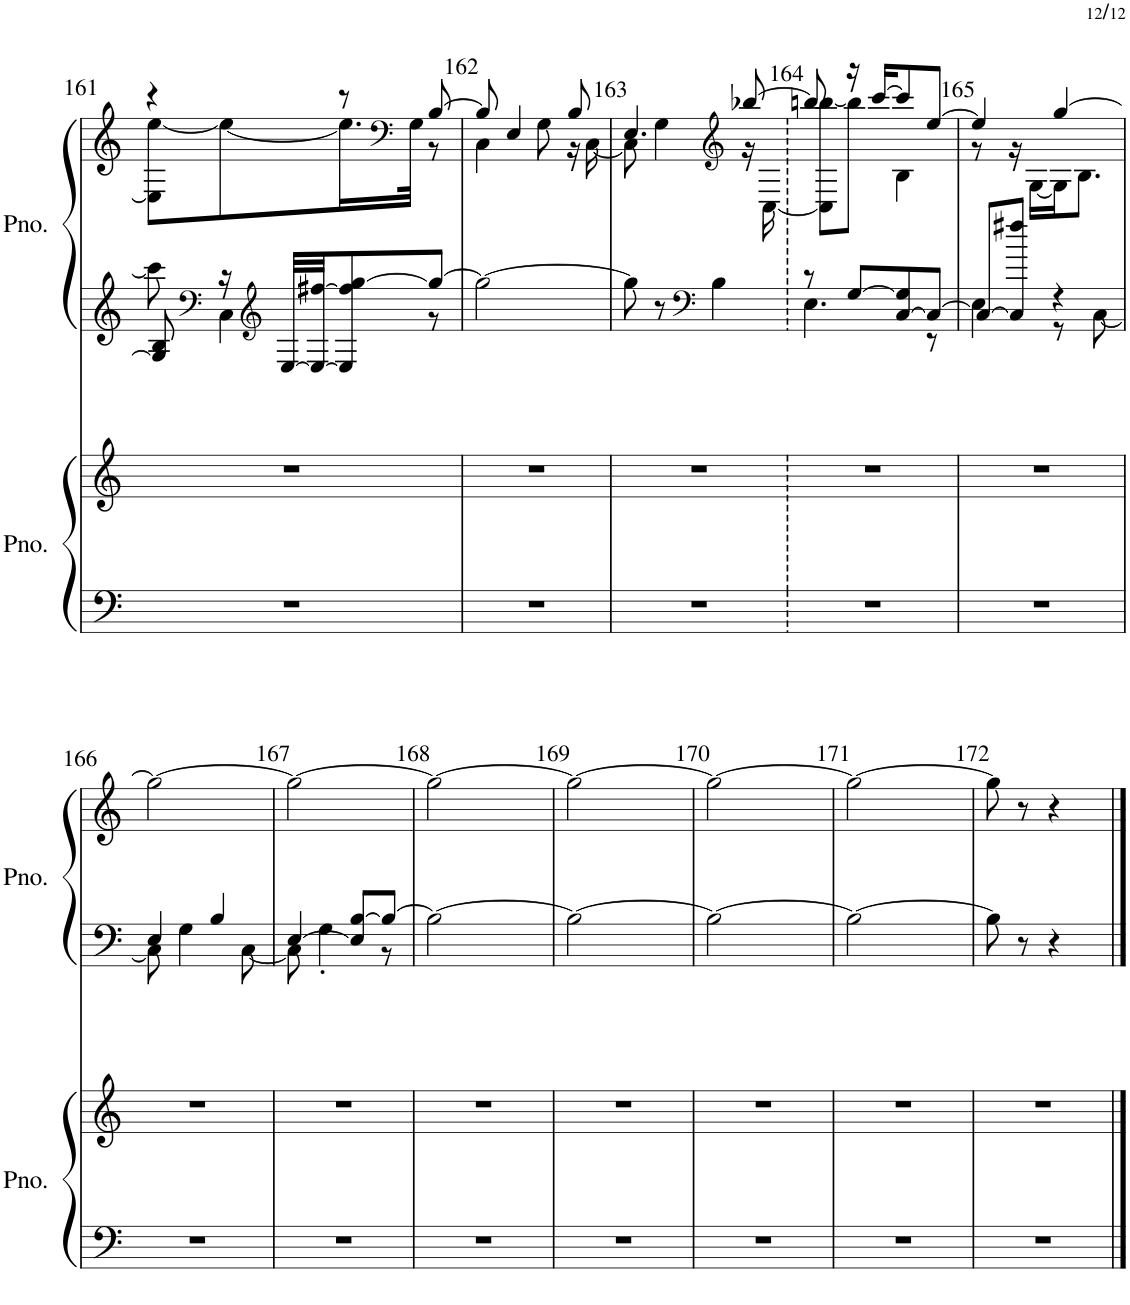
**kern	**kern	**kern	**kern
*part2	*part2	*part1	*part1
*staff4	*staff3	*staff2	*staff1
*I"ピアノ	*	*I"ピアノ	*
!!LO:PB:g=z
*clefF4	*clefG2	*clefG2	*clefG2
*k[]	*k[]	*k[]	*k[]
*M4/8	*M4/8	*M4/8	*M4/8
=161	=161	=161	=161
*	*	*^	*^
2r	2r	8G/] 8B/	8ccc\]	4r	8E\] [8ee\L
*	*	*clefF4	*	*	*
.	.	16r	4C\	.	8ee\_
*	*	*clefG2	*	*	*
.	.	[32E/LLL	.	.	.
.	.	32E/_ [32ff#X/JJ	.	.	.
.	.	8E/] 8ff#/] [8gg/	.	8r	16.ee\L]
*	*	*	*	*clefF4	*
.	.	.	.	.	32G\JJk
.	.	8gg/J_	8r	[8B/	8r
*	*	*v	*v	*	*
=162	=162	=162	=162	=162
2r	2r	2gg\_	8B/]	4C\
.	.	.	4E/	.
.	.	.	.	8G\
.	.	.	8B/	16r
.	.	.	.	[16C\
=163	=163	=163	=163	=163
2r	2r	8gg\]	4.E/	8C\]
.	.	8r	.	4G\
*	*	*clefF4	*	*
.	.	4B\	.	.
*	*	*	*clefG2	*
.	.	.	[8bb-X/	16r
.	.	.	.	[16C\
=164	=164	=164	=164	=164
*	*	*^	*	*
2r	2r	8r	4.E\	8bb-/]	8C\] [8bbn\L
.	.	[8G/L	.	16r	8bb\J]
.	.	.	.	[16ccc/KL	.
.	.	[8C/ 8G/]	.	8ccc/]	4B\
.	.	8C/J_	8r	[8ee/J	.
=165	=165	=165	=165	=165	=165
2r	2r	8C/L_	4E\	4ee/]	8r
.	.	8C/] 8ff#X/J	.	.	16r
.	.	.	.	.	[16G\LL
.	.	4r	8r	[4gg/	16G\J]
.	.	.	.	.	8.B\J
.	.	.	[8C\	.	.
*	*	*	*	*v	*v
!!LO:LB:g=z
=166	=166	=166	=166	=166
2r	2r	4E/	8C\]	2gg\_
.	.	.	4G\	.
.	.	4B/	.	.
.	.	.	[8C\	.
=167	=167	=167	=167	=167
2r	2r	[4E/	8C\]	2gg\_
.	.	.	4G'\	.
.	.	8E/] [8B/L	.	.
.	.	8B/J_	8r	.
*	*	*v	*v	*
=168	=168	=168	=168
2r	2r	2B\_	2gg\_
=169	=169	=169	=169
2r	2r	2B\_	2gg\_
=170	=170	=170	=170
2r	2r	2B\_	2gg\_
=171	=171	=171	=171
2r	2r	2B\_	2gg\_
=172	=172	=172	=172
2r	2r	8B\]	8gg\]
.	.	8r	8r
.	.	4r	4r
==	==	==	==
*-	*-	*-	*-
